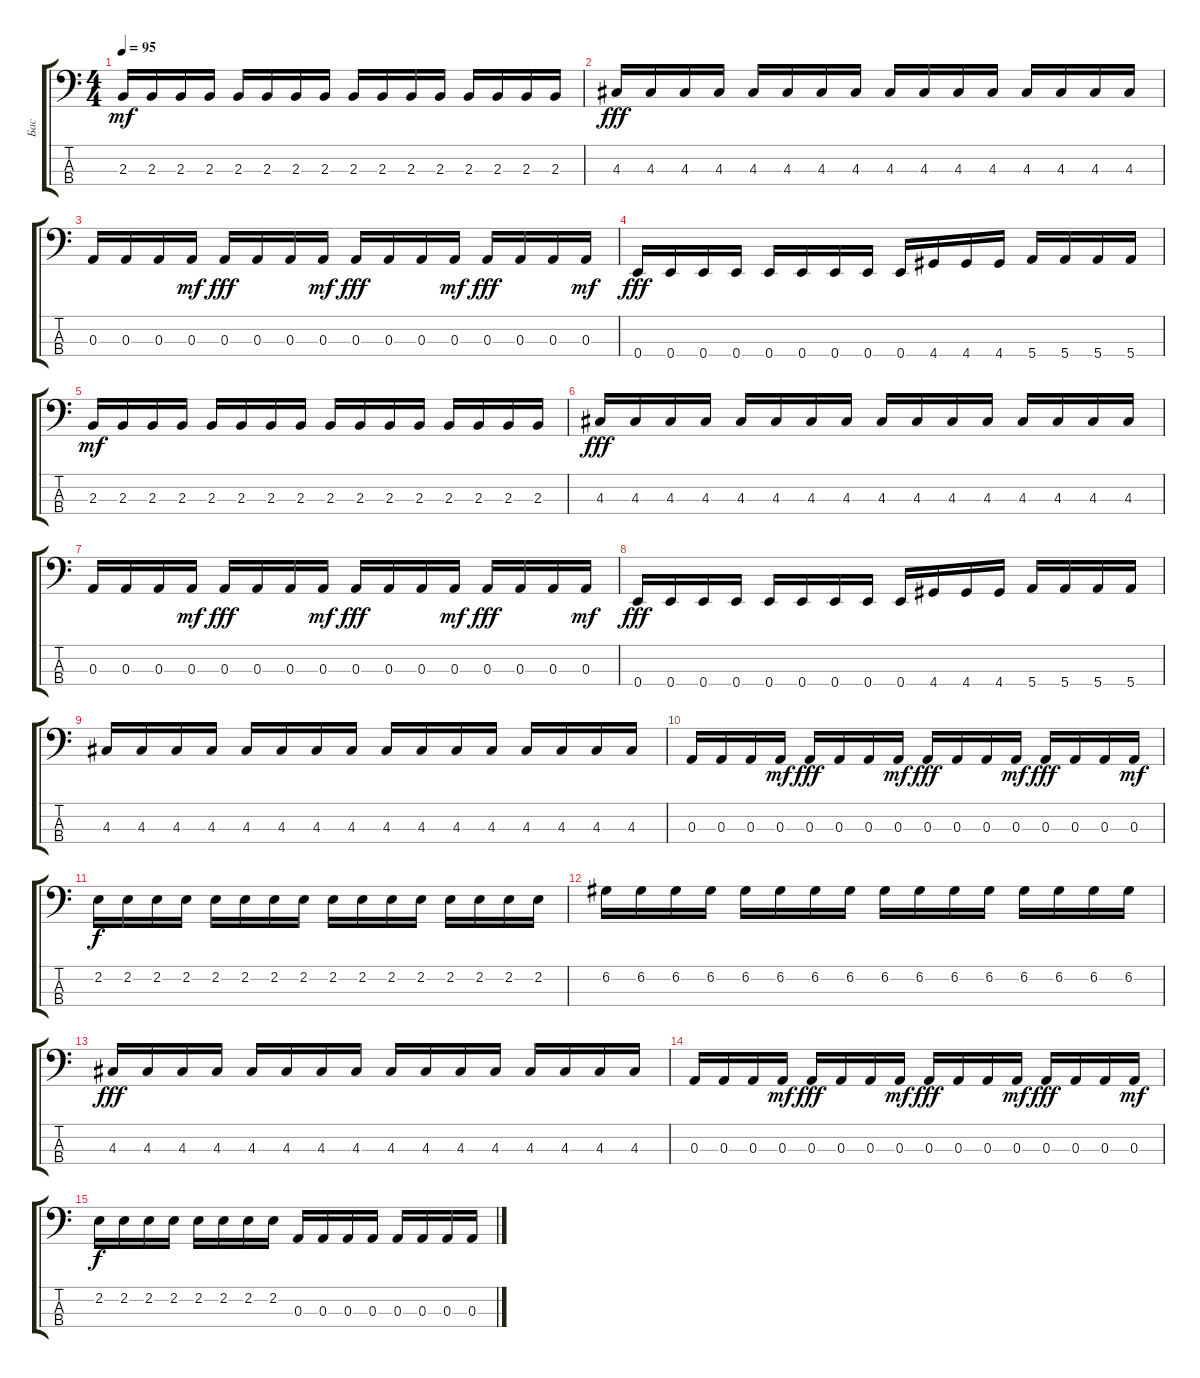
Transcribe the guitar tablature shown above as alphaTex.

\track ("Бас" "Бас") {instrument acousticbass}
\staff {score tabs}
\tuning (G2 D2 A1 E1) {hide}
\ts (4 4)
\tempo 95
\clef f4
\ks c
2.3.16{dy mf} 2.3.16 2.3.16 2.3.16 2.3.16 2.3.16 2.3.16 2.3.16 2.3.16 2.3.16 2.3.16 2.3.16 2.3.16 2.3.16 2.3.16 2.3.16 |
4.3.16{dy fff} 4.3.16 4.3.16 4.3.16 4.3.16 4.3.16 4.3.16 4.3.16 4.3.16 4.3.16 4.3.16 4.3.16 4.3.16 4.3.16 4.3.16 4.3.16 |
0.3.16 0.3.16 0.3.16 0.3.16{dy mf} 0.3.16{dy fff} 0.3.16 0.3.16 0.3.16{dy mf} 0.3.16{dy fff} 0.3.16 0.3.16 0.3.16{dy mf} 0.3.16{dy fff} 0.3.16 0.3.16 0.3.16{dy mf} |
0.4.16{dy fff} 0.4.16 0.4.16 0.4.16 0.4.16 0.4.16 0.4.16 0.4.16 0.4.16 4.4.16 4.4.16 4.4.16 5.4.16 5.4.16 5.4.16 5.4.16 |
2.3.16{dy mf} 2.3.16 2.3.16 2.3.16 2.3.16 2.3.16 2.3.16 2.3.16 2.3.16 2.3.16 2.3.16 2.3.16 2.3.16 2.3.16 2.3.16 2.3.16 |
4.3.16{dy fff} 4.3.16 4.3.16 4.3.16 4.3.16 4.3.16 4.3.16 4.3.16 4.3.16 4.3.16 4.3.16 4.3.16 4.3.16 4.3.16 4.3.16 4.3.16 |
0.3.16 0.3.16 0.3.16 0.3.16{dy mf} 0.3.16{dy fff} 0.3.16 0.3.16 0.3.16{dy mf} 0.3.16{dy fff} 0.3.16 0.3.16 0.3.16{dy mf} 0.3.16{dy fff} 0.3.16 0.3.16 0.3.16{dy mf} |
0.4.16{dy fff} 0.4.16 0.4.16 0.4.16 0.4.16 0.4.16 0.4.16 0.4.16 0.4.16 4.4.16 4.4.16 4.4.16 5.4.16 5.4.16 5.4.16 5.4.16 |
4.3.16 4.3.16 4.3.16 4.3.16 4.3.16 4.3.16 4.3.16 4.3.16 4.3.16 4.3.16 4.3.16 4.3.16 4.3.16 4.3.16 4.3.16 4.3.16 |
0.3.16 0.3.16 0.3.16 0.3.16{dy mf} 0.3.16{dy fff} 0.3.16 0.3.16 0.3.16{dy mf} 0.3.16{dy fff} 0.3.16 0.3.16 0.3.16{dy mf} 0.3.16{dy fff} 0.3.16 0.3.16 0.3.16{dy mf} |
2.2.16{dy f} 2.2.16 2.2.16 2.2.16 2.2.16 2.2.16 2.2.16 2.2.16 2.2.16 2.2.16 2.2.16 2.2.16 2.2.16 2.2.16 2.2.16 2.2.16 |
6.2.16 6.2.16 6.2.16 6.2.16 6.2.16 6.2.16 6.2.16 6.2.16 6.2.16 6.2.16 6.2.16 6.2.16 6.2.16 6.2.16 6.2.16 6.2.16 |
4.3.16{dy fff} 4.3.16 4.3.16 4.3.16 4.3.16 4.3.16 4.3.16 4.3.16 4.3.16 4.3.16 4.3.16 4.3.16 4.3.16 4.3.16 4.3.16 4.3.16 |
0.3.16 0.3.16 0.3.16 0.3.16{dy mf} 0.3.16{dy fff} 0.3.16 0.3.16 0.3.16{dy mf} 0.3.16{dy fff} 0.3.16 0.3.16 0.3.16{dy mf} 0.3.16{dy fff} 0.3.16 0.3.16 0.3.16{dy mf} |
2.2.16{dy f} 2.2.16 2.2.16 2.2.16 2.2.16 2.2.16 2.2.16 2.2.16 0.3.16 0.3.16 0.3.16 0.3.16 0.3.16 0.3.16 0.3.16 0.3.16
